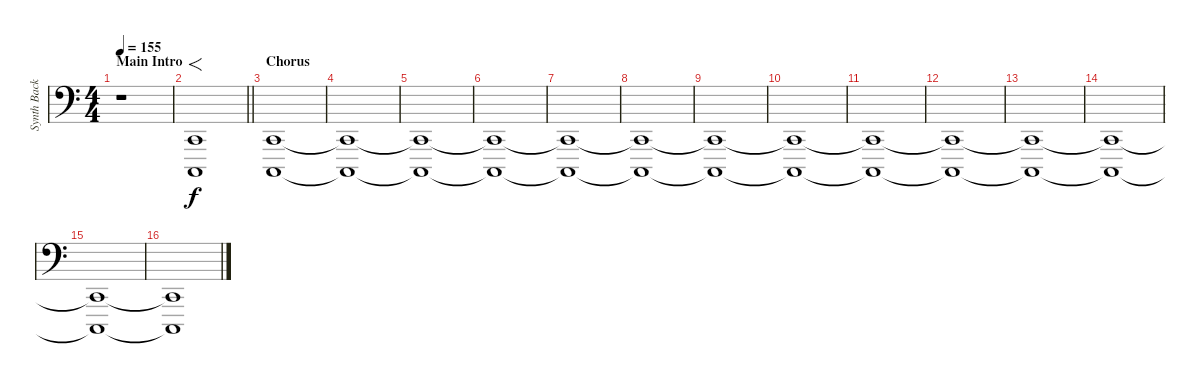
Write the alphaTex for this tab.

\track ("Synth Back" "Synth Back") {instrument pad8sweep}
\staff {score}
\tuning (D3 A2 F2 C2 G1 C1) {hide}
\ts (4 4)
\section ("" "Main Intro")
\tempo 155
\clef f4
\ks c
r.1{dy f} |
\barLineRight lightlight
(0.4 0.6).1{f} |
\section ("" "Chorus")
(0.4 0.6).1 |
(0.4{t} 0.6{t}).1 |
(0.4{t} 0.6{t}).1 |
(0.4{t} 0.6{t}).1 |
(0.4{t} 0.6{t}).1 |
(0.4{t} 0.6{t}).1 |
(0.4{t} 0.6{t}).1 |
(0.4{t} 0.6{t}).1 |
(0.4{t} 0.6{t}).1 |
(0.4{t} 0.6{t}).1 |
(0.4{t} 0.6{t}).1 |
(0.4{t} 0.6{t}).1 |
(0.4{t} 0.6{t}).1 |
(0.4{t} 0.6{t}).1
